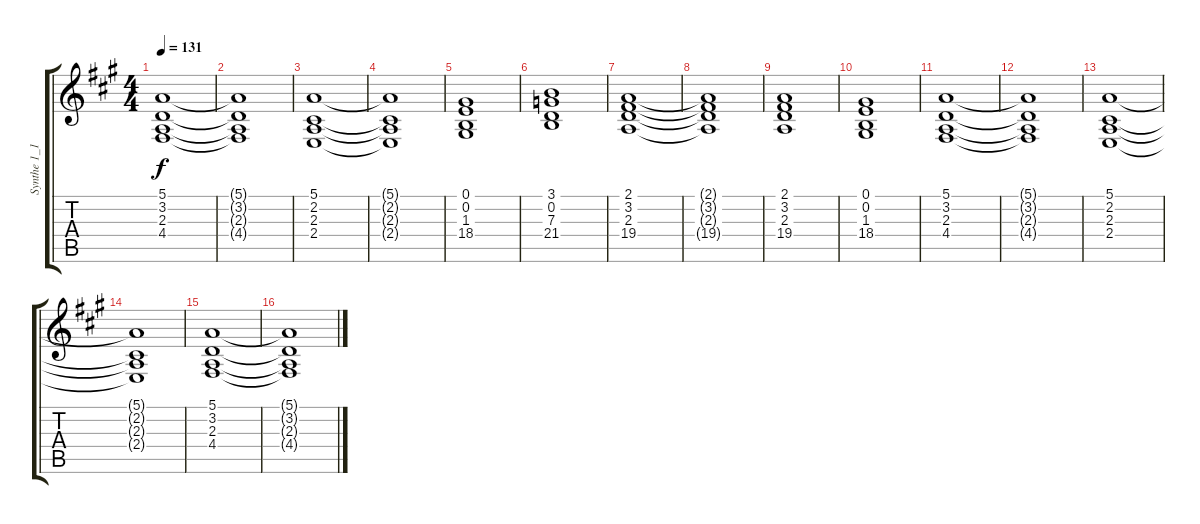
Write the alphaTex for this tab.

\track ("Synthe 1_1" "Synthe 1_1") {instrument synthstrings1}
\staff {score tabs}
\tuning (E4 B3 G3 D3 A2 E2) {hide}
\ts (4 4)
\tempo 131
\clef g2
\ks a
(5.1 3.2 2.3 4.4).1{dy f} |
(5.1{t} 3.2{t} 2.3{t} 4.4{t}).1 |
(5.1 2.2 2.3 2.4).1 |
(5.1{t} 2.2{t} 2.3{t} 2.4{t}).1 |
(0.1 0.2 1.3 18.4).1 |
(3.1 0.2 7.3 21.4).1 |
(2.1 3.2 2.3 19.4).1 |
(2.1{t} 3.2{t} 2.3{t} 19.4{t}).1 |
(2.1 3.2 2.3 19.4).1 |
(0.1 0.2 1.3 18.4).1 |
(5.1 3.2 2.3 4.4).1 |
(5.1{t} 3.2{t} 2.3{t} 4.4{t}).1 |
(5.1 2.2 2.3 2.4).1 |
(5.1{t} 2.2{t} 2.3{t} 2.4{t}).1 |
(5.1 3.2 2.3 4.4).1 |
(5.1{t} 3.2{t} 2.3{t} 4.4{t}).1
